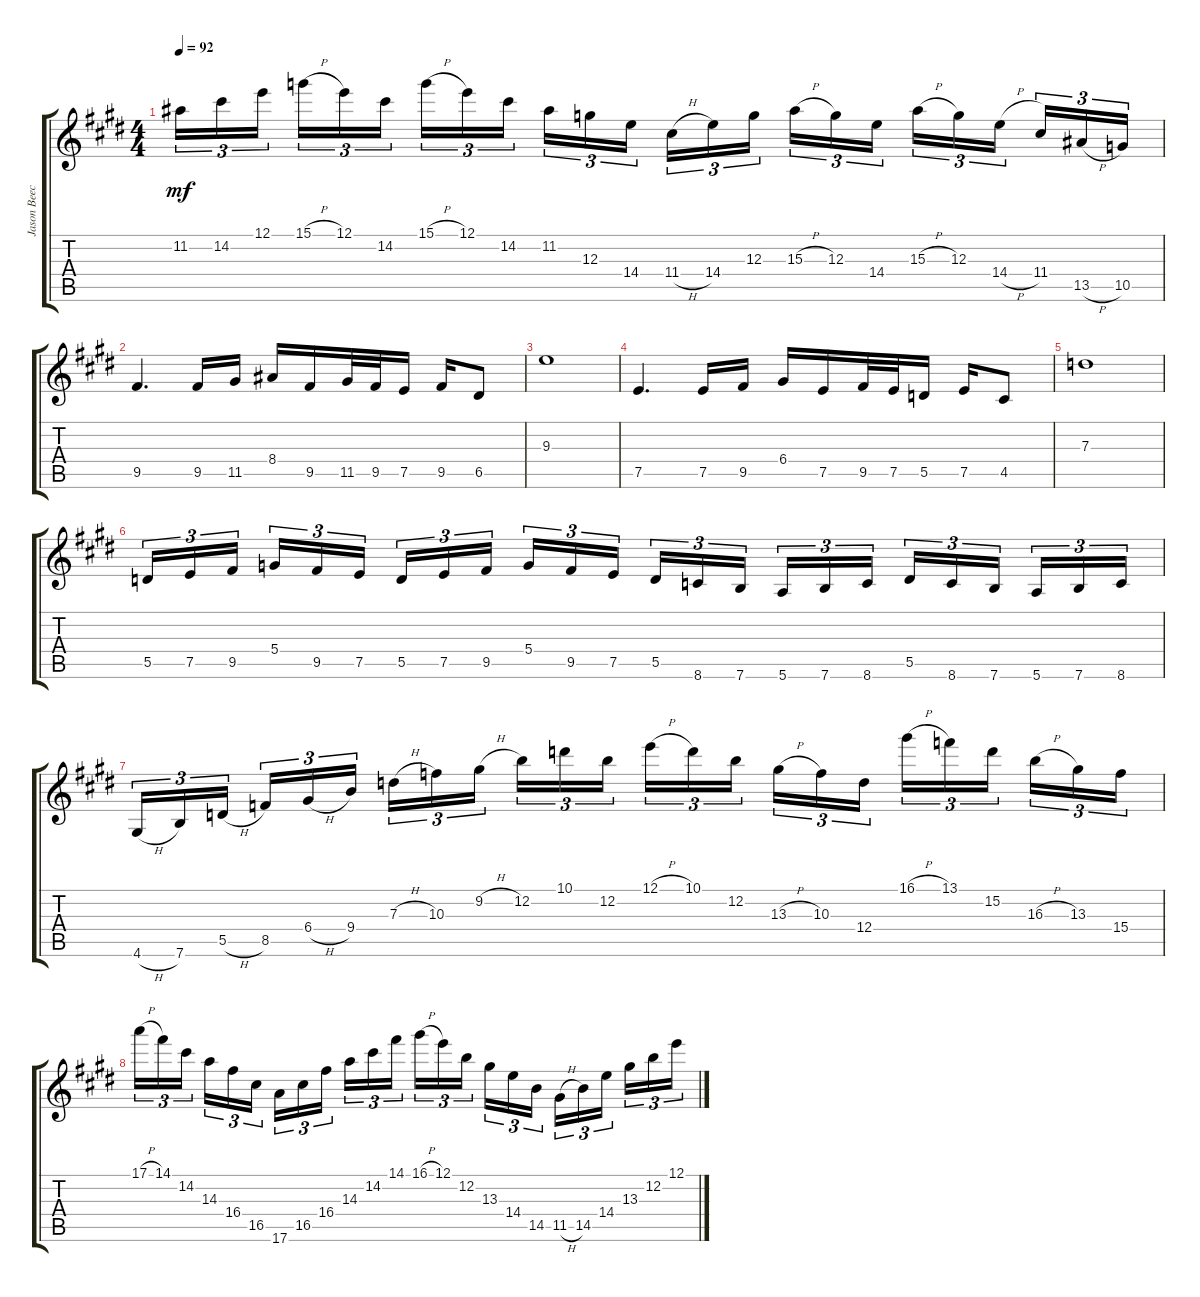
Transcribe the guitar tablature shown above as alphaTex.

\track ("Jason Beecker Lead 2" "Jason Beec") {instrument distortionguitar}
\staff {score tabs}
\tuning (E4 B3 G3 D3 A2 E2) {hide}
\ts (4 4)
\tempo 92
\clef g2
\ks e
11.2.16{tu (3 2) dy mf} 14.2.16{tu (3 2)} 12.1.16{tu (3 2) beam splitsecondary} 15.1{h}.16{tu (3 2)} 12.1.16{tu (3 2)} 14.2.16{tu (3 2)} 15.1{h}.16{tu (3 2)} 12.1.16{tu (3 2)} 14.2.16{tu (3 2) beam splitsecondary} 11.2.16{tu (3 2)} 12.3.16{tu (3 2)} 14.4.16{tu (3 2)} 11.4{h}.16{tu (3 2)} 14.4.16{tu (3 2)} 12.3.16{tu (3 2) beam splitsecondary} 15.3{h}.16{tu (3 2)} 12.3.16{tu (3 2)} 14.4.16{tu (3 2)} 15.3{h}.16{tu (3 2)} 12.3.16{tu (3 2)} 14.4{h}.16{tu (3 2) beam splitsecondary} 11.4.16{tu (3 2)} 13.5{h}.16{tu (3 2)} 10.5.16{tu (3 2)} |
9.5.4{d} 9.5.16 11.5.16 8.4.16 9.5.16 11.5.32 9.5.32 7.5.16 9.5.16 6.5.8 |
9.3.1 |
7.5.4{d} 7.5.16 9.5.16 6.4.16 7.5.16 9.5.32 7.5.32 5.5.16 7.5.16 4.5.8 |
7.3.1 |
5.5.16{tu (3 2)} 7.5.16{tu (3 2)} 9.5.16{tu (3 2) beam splitsecondary} 5.4.16{tu (3 2)} 9.5.16{tu (3 2)} 7.5.16{tu (3 2)} 5.5.16{tu (3 2)} 7.5.16{tu (3 2)} 9.5.16{tu (3 2) beam splitsecondary} 5.4.16{tu (3 2)} 9.5.16{tu (3 2)} 7.5.16{tu (3 2)} 5.5.16{tu (3 2)} 8.6.16{tu (3 2)} 7.6.16{tu (3 2) beam splitsecondary} 5.6.16{tu (3 2)} 7.6.16{tu (3 2)} 8.6.16{tu (3 2)} 5.5.16{tu (3 2)} 8.6.16{tu (3 2)} 7.6.16{tu (3 2) beam splitsecondary} 5.6.16{tu (3 2)} 7.6.16{tu (3 2)} 8.6.16{tu (3 2)} |
4.6{h}.16{tu (3 2)} 7.6.16{tu (3 2)} 5.5{h}.16{tu (3 2) beam splitsecondary} 8.5.16{tu (3 2)} 6.4{h}.16{tu (3 2)} 9.4.16{tu (3 2)} 7.3{h}.16{tu (3 2)} 10.3.16{tu (3 2)} 9.2{h}.16{tu (3 2) beam splitsecondary} 12.2.16{tu (3 2)} 10.1.16{tu (3 2)} 12.2.16{tu (3 2)} 12.1{h}.16{tu (3 2)} 10.1.16{tu (3 2)} 12.2.16{tu (3 2) beam splitsecondary} 13.3{h}.16{tu (3 2)} 10.3.16{tu (3 2)} 12.4.16{tu (3 2)} 16.1{h}.16{tu (3 2)} 13.1.16{tu (3 2)} 15.2.16{tu (3 2) beam splitsecondary} 16.3{h}.16{tu (3 2)} 13.3.16{tu (3 2)} 15.4.16{tu (3 2)} |
17.1{h}.16{tu (3 2)} 14.1.16{tu (3 2)} 14.2.16{tu (3 2) beam splitsecondary} 14.3.16{tu (3 2)} 16.4.16{tu (3 2)} 16.5.16{tu (3 2)} 17.6.16{tu (3 2)} 16.5.16{tu (3 2)} 16.4.16{tu (3 2) beam splitsecondary} 14.3.16{tu (3 2)} 14.2.16{tu (3 2)} 14.1.16{tu (3 2)} 16.1{h}.16{tu (3 2)} 12.1.16{tu (3 2)} 12.2.16{tu (3 2) beam splitsecondary} 13.3.16{tu (3 2)} 14.4.16{tu (3 2)} 14.5.16{tu (3 2)} 11.5{h}.16{tu (3 2)} 14.5.16{tu (3 2)} 14.4.16{tu (3 2) beam splitsecondary} 13.3.16{tu (3 2)} 12.2.16{tu (3 2)} 12.1.16{tu (3 2)}
